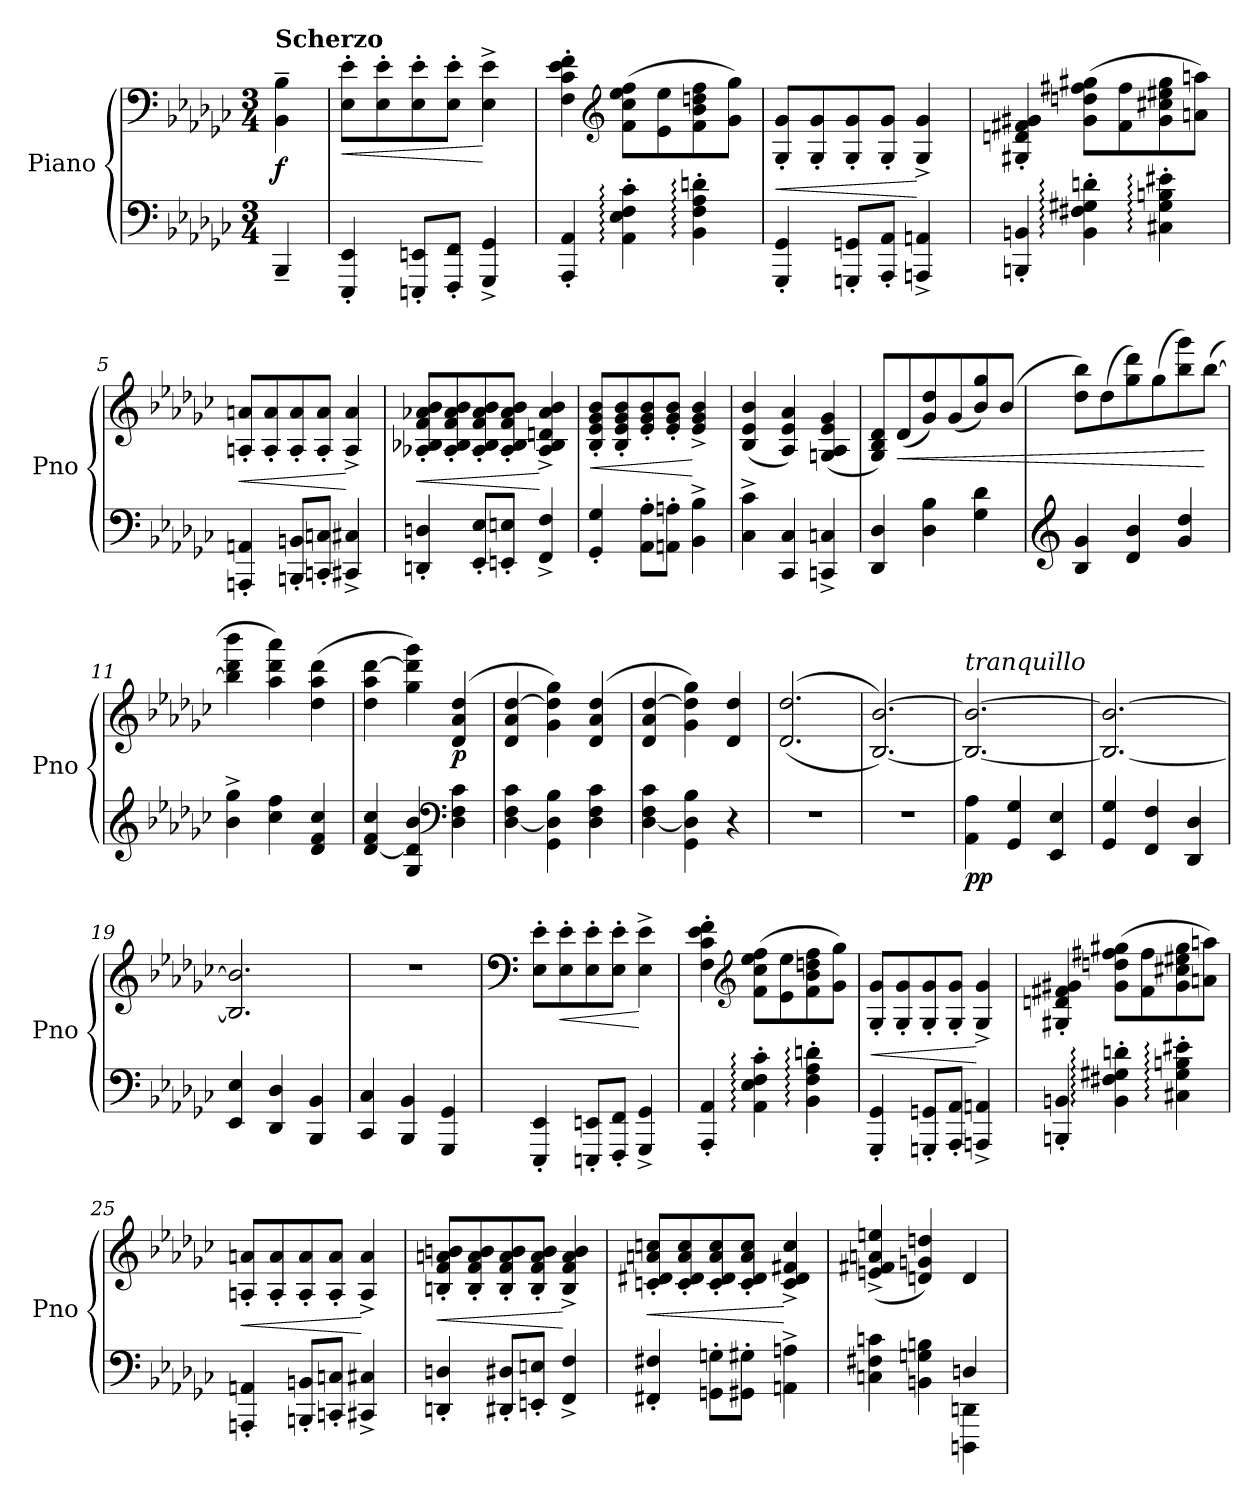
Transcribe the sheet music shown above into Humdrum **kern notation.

**kern	**kern	**dynam
*part1	*part1	*part1
*staff2	*staff1	*staff1/2
*I"Piano	*	*
*I'Pno	*	*
*clefF4	*clefF4	*
*k[b-e-a-d-g-c-]	*k[b-e-a-d-g-c-]	*
*M3/4	*M3/4	*
=	=	=
!	!LO:TX:a:B:t=Scherzo	!
!	!	!LO:DY:b
4BBB-~/	4BB-\~ 4B-\~	f
=1	=1	=1
!	!	!LO:HP:b
4EEE-/' 4EE-/'	8E-\' 8e-\'L	<
.	8E-\' 8e-\'	.
8EEEn/' 8EEn/'L	8E-\' 8e-\'	.
8FFF/' 8FF/'J	8E-\' 8e-\'J	.
4GGG-/^ 4GG-/^	4E-\^ 4e-\^	[
=2	=2	=2
4AAA-/' 4AA-/'	4F\' 4c-\' 4e-\' 4f\'	.
*	*clefG2	*
4AA-\:' 4E-\:' 4F\:' 4c-\:'	(8f\ 8cc-\ 8ee-\ 8ff\L	.
.	8e-\ 8ee-\	.
4BB-\:' 4F\:' 4A-\:' 4dn\:'	8f\ 8b-\ 8ddn\ 8ff\	.
.	8g-\ 8gg-\J)	.
=3	=3	=3
!	!	!LO:HP:b
4GGG-/' 4GG-/'	8G-/' 8g-/'L	<
.	8G-/' 8g-/'	.
8GGGn/' 8GGn/'L	8G-/' 8g-/'	.
8AAA-/' 8AA-/'J	8G-/' 8g-/'J	.
4AAAn/^ 4AAn/^	4G-/^ 4g-/^	[
=4	=4	=4
4BBBn/' 4BBn/'	4G#X/' 4dn/' 4f#X/' 4g#X/'	.
4BB\:' 4F#X\:' 4G#X\:' 4dn\:'	(8g#\ 8ddn\ 8ff#X\ 8gg#X\L	.
.	8f#\ 8ff#\	.
4C#X\:' 4G#\:' 4Bn\:' 4e#X\:'	8g#\ 8cc#X\ 8ee#X\ 8gg#\	.
.	8an\ 8aan\J)	.
!!LO:LB:g=z
=5	=5	=5
!	!	!LO:HP:b
4AAAn/' 4AAn/'	8An/' 8an/'L	<
.	8A/' 8a/'	.
8BBBn/' 8BBn/'L	8A/' 8a/'	.
8CCn/' 8Cn/'J	8A/' 8a/'J	.
4CC#X/^ 4C#X/^	4A/^ 4a/^	[
=6	=6	=6
!	!	!LO:HP:b
4DDn/' 4Dn/'	8A-X/' 8B-X/' 8f/' 8a-X/' 8b-/'L	<
.	8A-/' 8B-/' 8f/' 8a-/' 8b-/'	.
8EE-/' 8E-/'L	8A-/' 8B-/' 8f/' 8a-/' 8b-/'	.
8EEn/' 8En/'J	8A-/' 8B-/' 8f/' 8a-/' 8b-/'J	.
4FF/^ 4F/^	4A-/^ 4B-/^ 4dn/^ 4a-/^ 4b-/^	[
=7	=7	=7
!	!	!LO:HP:b
4GG-/' 4G-/'	8B-/' 8e-/' 8g-/' 8b-/'L	<
.	8B-/' 8e-/' 8g-/' 8b-/'	.
8AA-\' 8A-\'L	8e-/' 8g-/' 8b-/'	.
8AAn\' 8An\'J	8e-/' 8g-/' 8b-/'J	.
4BB-\^ 4B-\^	4e-/^ 4g-/^ 4b-/^	[
=8	=8	=8
4C-\^ 4c-\^	(>4B-/ 4e-/ 4b-/	.
4CC-/ 4C-/	4A-/ 4e-/ 4a-/)	.
4CCn/^ 4Cn/^	(>4Gn/ 4A-/ 4e-/ 4g-/	.
=9	=9	=9
4DD-/ 4D-/	8G-/ 8B-/ 8d-/L)	.
!	!	!LO:HP:b
.	(8d-/	<
4D-\ 4B-\	8g-/ 8dd-/)	.
.	(8g-/	.
4G-\ 4d-\	8b-/ 8gg-/)	.
.	(>8b-/J	.
!!LO:LB:g=z
=10	=10	=10
*clefG2	*	*
4B-/ 4g-/	8dd-\ 8bb-\L)	.
.	(8dd-\	.
4d-/ 4b-/	8gg-\ 8ddd-\)	.
.	(8gg-\	.
4g-/ 4dd-/	8bb-\ 8ggg-\)	.
.	([8bb-\J	[
!!LO:LB:g=z
=11	=11	=11
4b-\^ 4gg-\^	4bb-\] 4ddd-\ 4bbb-\	.
4cc-\ 4ff\	4aa-\ 4ddd-\ 4aaa-\)	.
4d-/ 4f/ 4cc-/	(4dd-\ 4aa-\ 4ddd-\	.
=12	=12	=12
[4d-/ 4f/ 4cc-/	4dd-\ 4aa-\ [4ddd-\	.
4G-/ 4d-/] 4b-/	4gg-\ 4ddd-\] 4ggg-\)	.
*clefF4	*	*
!	!	!LO:DY:b
4D-\ 4F\ 4c-\	(>4d-/ 4a-/ 4dd-/	p
=13	=13	=13
[4D-\ 4F\ 4c-\	4d-/ 4a-/ [4dd-/	.
4GG-\ 4D-\] 4B-\	4g-\ 4dd-\] 4gg-\)	.
4D-\ 4F\ 4c-\	(>4d-/ 4a-/ 4dd-/	.
=14	=14	=14
[4D-\ 4F\ 4c-\	4d-/ 4a-/ [4dd-/	.
4GG-\ 4D-\] 4B-\	4g-\ 4dd-\] 4gg-\)	.
4r	4d-/ 4dd-/	.
=15	=15	=15
2.r	(>(2.d-/ 2.dd-/	.
=16	=16	=16
2.r	[2.B-/ [2.b-/))	.
=17	=17	=17
!	!LO:TX:a:i:t=tranquillo	!
!	!	!LO:DY:b=2
4AA-\ 4A-\	2.B-/_ 2.b-/_	pp
4GG-/ 4G-/	.	.
4EE-/ 4E-/	.	.
=18	=18	=18
4GG-/ 4G-/	2.B-/_ 2.b-/_	.
4FF/ 4F/	.	.
4DD-/ 4D-/	.	.
=19	=19	=19
4EE-/ 4E-/	2.B-/] 2.b-/]	.
4DD-/ 4D-/	.	.
4BBB-/ 4BB-/	.	.
!!LO:LB:g=z
=20	=20	=20
4CC-/ 4C-/	2.r	.
4BBB-/ 4BB-/	.	.
4GGG-/ 4GG-/	.	.
!!LO:PB:g=z
=21	=21	=21
*	*clefF4	*
!	!	!LO:DY:b
!	!	!LO:DY:n=1:b
4EEE-/' 4EE-/'	8E-\' 8e-\'L	p other-dynamics
!	!	!LO:HP:b
.	8E-\' 8e-\'	<
8EEEn/' 8EEn/'L	8E-\' 8e-\'	.
8FFF/' 8FF/'J	8E-\' 8e-\'J	.
4GGG-/^ 4GG-/^	4E-\^ 4e-\^	[
=22	=22	=22
4AAA-/' 4AA-/'	4F\' 4c-\' 4e-\' 4f\'	.
*	*clefG2	*
4AA-\:' 4E-\:' 4F\:' 4c-\:'	(8f\ 8cc-\ 8ee-\ 8ff\L	.
.	8e-\ 8ee-\	.
4BB-\:' 4F\:' 4A-\:' 4dn\:'	8f\ 8b-\ 8ddn\ 8ff\	.
.	8g-\ 8gg-\J)	.
=23	=23	=23
!	!	!LO:HP:b
4GGG-/' 4GG-/'	8G-/' 8g-/'L	<
.	8G-/' 8g-/'	.
8GGGn/' 8GGn/'L	8G-/' 8g-/'	.
8AAA-/' 8AA-/'J	8G-/' 8g-/'J	.
4AAAn/^ 4AAn/^	4G-/^ 4g-/^	[
=24	=24	=24
4BBBn/' 4BBn/'	4G#X/' 4dn/' 4f#X/' 4g#X/'	.
4BB\:' 4F#X\:' 4G#X\:' 4dn\:'	(8g#\ 8ddn\ 8ff#X\ 8gg#X\L	.
.	8f#\ 8ff#\	.
4C#X\:' 4G#\:' 4Bn\:' 4e#X\:'	8g#\ 8cc#X\ 8ee#X\ 8gg#\	.
.	8an\ 8aan\J)	.
!!LO:LB:g=z
=25	=25	=25
!	!	!LO:HP:b
4AAAn/' 4AAn/'	8An/' 8an/'L	<
.	8A/' 8a/'	.
8BBBn/' 8BBn/'L	8A/' 8a/'	.
8CCn/' 8Cn/'J	8A/' 8a/'J	.
4CC#X/^ 4C#X/^	4A/^ 4a/^	[
!!LO:LB:g=z
=26	=26	=26
!	!	!LO:HP:b
4DDn/' 4Dn/'	8Bn/' 8f/' 8an/' 8bn/'L	<
.	8B/' 8f/' 8a/' 8b/'	.
8DD#X/' 8D#X/'L	8B/' 8f/' 8a/' 8b/'	.
8EEn/' 8En/'J	8B/' 8f/' 8a/' 8b/'J	.
4FF/^ 4F/^	4B/^ 4f/^ 4a/^ 4b/^	[
=27	=27	=27
!	!	!LO:HP:b
4FF#X/' 4F#X/'	8cn/' 8d#X/' 8an/' 8ccn/'L	<
.	8c/' 8d#/' 8a/' 8cc/'	.
8GGn\' 8Gn\'L	8c/' 8d#/' 8a/' 8cc/'	.
8GG#X\' 8G#X\'J	8c/' 8d#/' 8a/' 8cc/'J	.
4AAn\^ 4An\^	4c/^ 4d#/^ 4f#X/^ 4cc/^	[
=28	=28	=28
*^	*	*
2ryy	4Cn\ 4F#X\ 4cn\	(>4en/^ 4f#X/^ 4an/^ 4een/^	.
.	4BBn\ 4Gn\ 4Bn\	4dn/ 4gn/ 4ddn/)	.
4Dn/	4DDDn\ 4DDn\	4d/	.
*v	*v	*	*
=	=	=
*-	*-	*-
